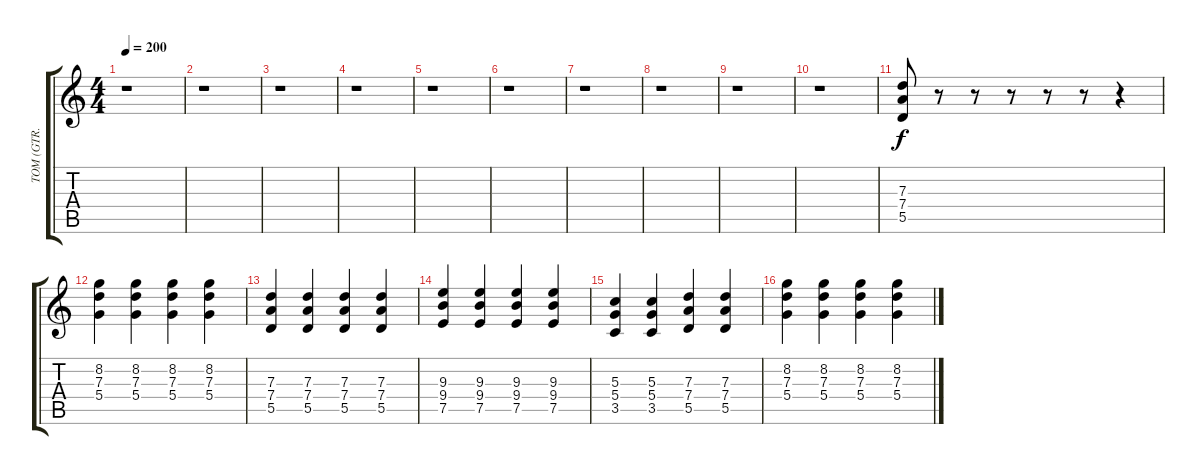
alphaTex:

\track ("TOM (GTR. LIMPIA)" "TOM (GTR. ") {instrument acousticguitarsteel}
\staff {score tabs}
\tuning (E4 B3 G3 D3 A2 E2) {hide}
\ts (4 4)
\tempo 200
\clef g2
\ks c
r.1{dy f} |
r.1 |
r.1 |
r.1 |
r.1 |
r.1 |
r.1 |
r.1 |
r.1 |
r.1 |
(7.3 7.4 5.5).8 r.8 r.8 r.8 r.8 r.8 r.4 |
(8.2 7.3 5.4).4 (8.2 7.3 5.4).4 (8.2 7.3 5.4).4 (8.2 7.3 5.4).4 |
(7.3 7.4 5.5).4 (7.3 7.4 5.5).4 (7.3 7.4 5.5).4 (7.3 7.4 5.5).4 |
(9.3 9.4 7.5).4 (9.3 9.4 7.5).4 (9.3 9.4 7.5).4 (9.3 9.4 7.5).4 |
(5.3 5.4 3.5).4 (5.3 5.4 3.5).4 (7.3 7.4 5.5).4 (7.3 7.4 5.5).4 |
(8.2 7.3 5.4).4 (8.2 7.3 5.4).4 (8.2 7.3 5.4).4 (8.2 7.3 5.4).4
